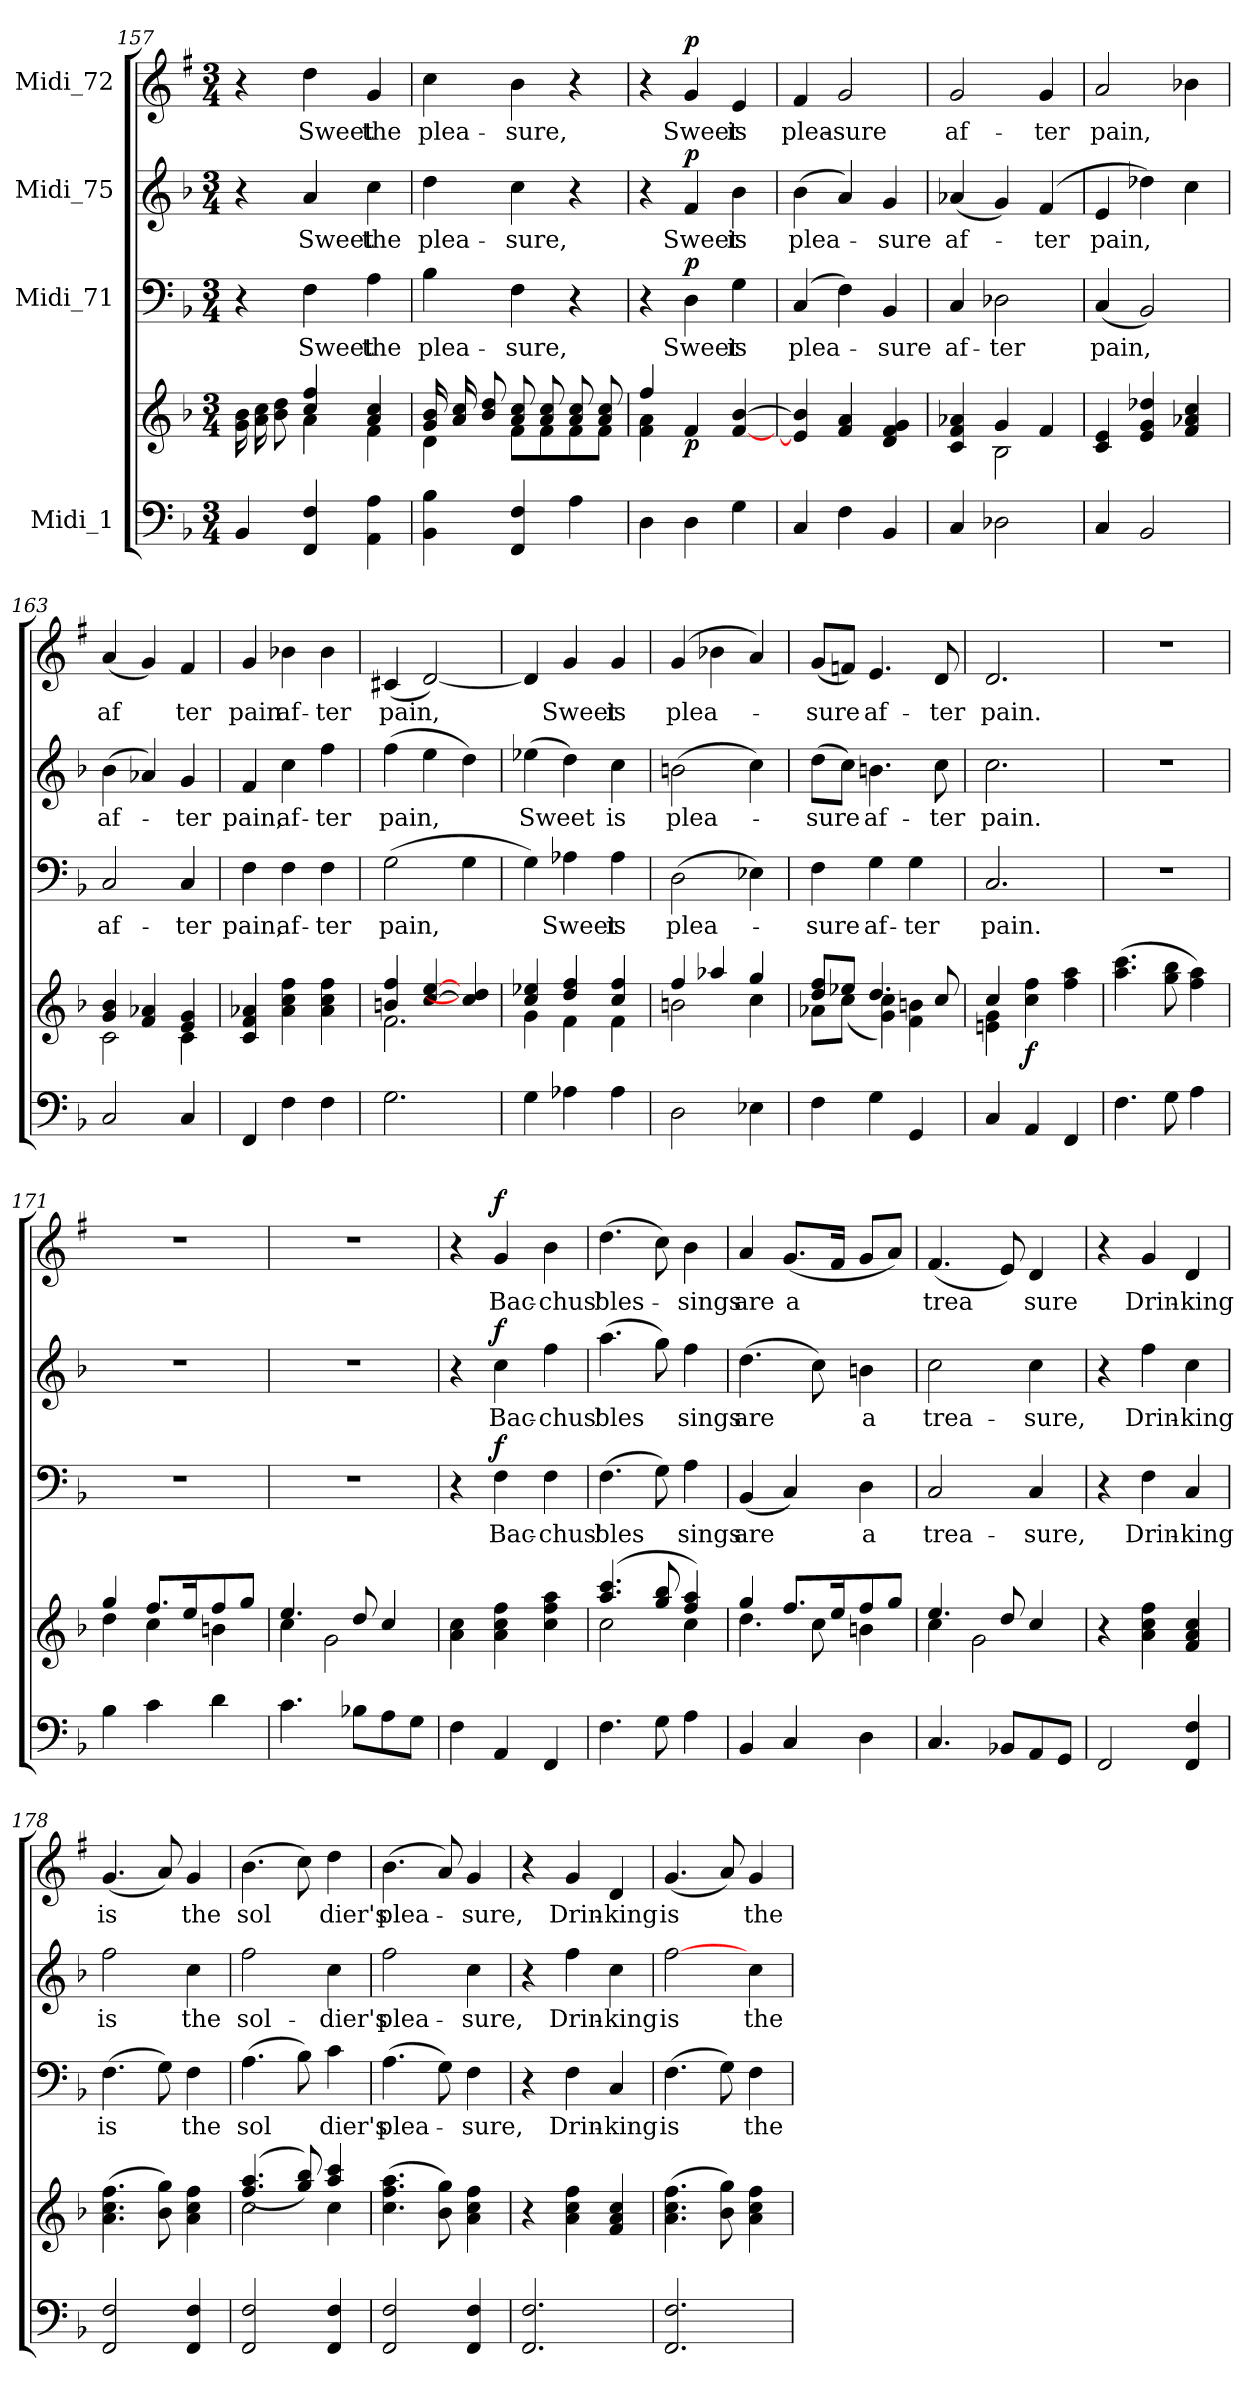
**kern	**kern	**dynam	**kern	**text	**dynam	**kern	**text	**dynam	**kern	**text	**dynam
*part4	*part4	*part4	*part3	*part3	*part3	*part2	*part2	*part2	*part1	*part1	*part1
*staff5	*staff4	*staff4/5	*staff3	*staff3	*staff3	*staff2	*staff2	*staff2	*staff1	*staff1	*staff1
*I"Midi_1	*	*	*I"Midi_71	*	*	*I"Midi_75	*	*	*I"Midi_72	*	*
*clefF4	*clefG2	*	*clefF4	*	*	*clefG2	*	*	*clefG2	*	*
*	*	*	*	*	*	*	*	*	*ITrd1c2	*	*
*k[b-]	*k[b-]	*	*k[b-]	*	*	*k[b-]	*	*	*k[b-]	*	*
*F:	*F:	*	*F:	*	*	*F:	*	*	*F:	*	*
*M3/4	*M3/4	*	*M3/4	*	*	*M3/4	*	*	*M3/4	*	*
=157	=157	=157	=157	=157	=157	=157	=157	=157	=157	=157	=157
*	*^	*	*	*	*	*	*	*	*	*	*
4BB-	16g\ 16b-\LL	4ryy	.	4r	.	.	4r	.	.	4r	.	.
.	16a\ 16cc\	.	.	.	.	.	.	.	.	.	.	.
.	8b-\ 8dd\J	.	.	.	.	.	.	.	.	.	.	.
!	!	!	!	!	!LO:LY:b	!	!	!LO:LY:b	!	!	!LO:LY:b	!
4FF 4F	4cc/ 4ff/	4a\	.	4F	Sweet	.	4a	Sweet	.	4cc	Sweet	.
!	!	!	!	!	!LO:LY:b	!	!	!LO:LY:b	!	!	!LO:LY:b	!
4AA 4A	4a/ 4cc/	4f\	.	4A	the	.	4cc	the	.	4f	the	.
=158	=158	=158	=158	=158	=158	=158	=158	=158	=158	=158	=158	=158
!	!	!	!	!	!LO:LY:b	!	!	!LO:LY:b	!	!	!LO:LY:b	!
4BB- 4B-	16g/ 16b-/LL	4d\	.	4B-	plea-	.	4dd	plea-	.	4b-	plea-	.
.	16a/ 16cc/	.	.	.	.	.	.	.	.	.	.	.
.	8b-/ 8dd/J	.	.	.	.	.	.	.	.	.	.	.
!	!	!	!	!	!LO:LY:b	!	!	!LO:LY:b	!	!	!LO:LY:b	!
4FF 4F	8a/ 8cc/L	8f\L	.	4F	-sure,	.	4cc	-sure,	.	4a	-sure,	.
.	8a/ 8cc/	8f\	.	.	.	.	.	.	.	.	.	.
4A	8a/ 8cc/	8f\	.	4r	.	.	4r	.	.	4r	.	.
.	8a/ 8cc/J	8f\J	.	.	.	.	.	.	.	.	.	.
!!LO:LB:g=z
=159	=159	=159	=159	=159	=159	=159	=159	=159	=159	=159	=159	=159
4D	4ff/	4f\ 4a\	.	4r	.	.	4r	.	.	4r	.	.
!	!	!	!LO:DY:b	!	!LO:LY:b	!LO:DY:a	!	!LO:LY:b	!LO:DY:a	!	!LO:LY:b	!LO:DY:a
4D	4f/	4ryy	p	4D	Sweet	p	4f	Sweet	p	4f	Sweet	p
!	!	!	!	!	!LO:LY:b	!	!	!LO:LY:b	!	!	!LO:LY:b	!
4G	[4f/ [4b-/	4ryy	.	4G	is	.	4b-	is	.	4d	is	.
=160	=160	=160	=160	=160	=160	=160	=160	=160	=160	=160	=160	=160
!	!	!	!	!	!LO:LY:b	!	!	!LO:LY:b	!	!	!LO:LY:b	!
4C	4e/] 4b-/]	2ryy	.	(<4C	plea-	.	(<4b-	plea-	.	4e	plea-	.
!	!	!	!	!	!	!	!	!	!	!	!LO:LY:b	!
4F	4f/ 4a/	.	.	4F)	.	.	4a)	.	.	2f	-sure	.
!	!	!	!	!	!LO:LY:b	!	!	!LO:LY:b	!	!	!	!
4BB-	4d/ 4f/ 4g/	4ryy	.	4BB-	-sure	.	4g	-sure	.	.	.	.
=161	=161	=161	=161	=161	=161	=161	=161	=161	=161	=161	=161	=161
!	!	!	!	!	!LO:LY:b	!	!	!LO:LY:b	!	!	!LO:LY:b	!
4C	4c/ 4f/ 4a-X/	4ryy	.	4C	af-	.	(<4a-X	af-	.	2f	af-	.
!	!	!	!	!	!LO:LY:b	!	!	!	!	!	!	!
2D-X	4g/	2B-\	.	2D-X	-ter	.	4g)	.	.	.	.	.
!	!	!	!	!	!	!	!	!LO:LY:b	!	!	!LO:LY:b	!
.	4f/	.	.	.	.	.	(>4f	-ter	.	4f	-ter	.
=162	=162	=162	=162	=162	=162	=162	=162	=162	=162	=162	=162	=162
!	!	!	!	!	!LO:LY:b	!	!	!LO:LY:b	!	!	!LO:LY:b	!
4C	4c/ 4e/	2ryy	.	(<4C	pain,	.	4e	pain,	.	2g	pain,	.
2BB-	4e/ 4g/ 4dd-X/	.	.	2BB-)	.	.	4dd-X)	.	.	.	.	.
.	4f/ 4a-X/ 4cc/	4ryy	.	.	.	.	4cc	.	.	4a-X	.	.
=163	=163	=163	=163	=163	=163	=163	=163	=163	=163	=163	=163	=163
!	!	!	!	!	!LO:LY:b	!	!	!LO:LY:b	!	!	!LO:LY:b	!
2C	4g/ 4b-/	2c\	.	2C	af-	.	(<4b-	af-	.	(<4g	af	.
.	4f/ 4a-X/	.	.	.	.	.	4a-X)	.	.	4f)	.	.
!	!	!	!	!	!LO:LY:b	!	!	!LO:LY:b	!	!	!LO:LY:b	!
4C	4e/ 4g/	4c\	.	4C	-ter	.	4g	-ter	.	4e	ter	.
=164	=164	=164	=164	=164	=164	=164	=164	=164	=164	=164	=164	=164
!	!	!	!	!	!LO:LY:b	!	!	!LO:LY:b	!	!	!LO:LY:b	!
4FF	4c/ 4f/ 4a-X/	2ryy	.	4F	pain,	.	4f	pain,	.	4f	pain	.
!	!	!	!	!	!LO:LY:b	!	!	!LO:LY:b	!	!	!LO:LY:b	!
4F	4a-\ 4cc\ 4ff\	.	.	4F	af-	.	4cc	af-	.	4a-X	af-	.
!	!	!	!	!	!LO:LY:b	!	!	!LO:LY:b	!	!	!LO:LY:b	!
4F	4a-\ 4cc\ 4ff\	4ryy	.	4F	-ter	.	4ff	-ter	.	4a-	-ter	.
=165	=165	=165	=165	=165	=165	=165	=165	=165	=165	=165	=165	=165
!	!	!	!	!	!LO:LY:b	!	!	!LO:LY:b	!	!	!LO:LY:b	!
2.G	4bn/ 4ff/	2.f\	.	(>2G	pain,	.	(>4ff	pain,	.	(>4Bn	pain,	.
.	[4cc/ [4ee/	.	.	.	.	.	4ee	.	.	[2c)	.	.
.	4cc/] 4dd/]	.	.	4G	.	.	4dd)	.	.	.	.	.
=166	=166	=166	=166	=166	=166	=166	=166	=166	=166	=166	=166	=166
!	!	!	!	!	!	!	!	!LO:LY:b	!	!	!	!
4G	4cc/ 4ee-X/	4g\	.	4G)	.	.	(>4ee-X	Sweet	.	4c]	.	.
!	!	!	!	!	!LO:LY:b	!	!	!	!	!	!LO:LY:b	!
4A-X	4dd/ 4ff/	4f\	.	4A-X	Sweet	.	4dd)	.	.	4f	Sweet	.
!	!	!	!	!	!LO:LY:b	!	!	!LO:LY:b	!	!	!LO:LY:b	!
4A-	4cc/ 4ff/	4f\	.	4A-	is	.	4cc	is	.	4f	is	.
=167	=167	=167	=167	=167	=167	=167	=167	=167	=167	=167	=167	=167
!	!	!	!	!	!LO:LY:b	!	!	!LO:LY:b	!	!	!LO:LY:b	!
2D	4ff/	2bn\	.	(>2D	plea-	.	(>2bn	plea-	.	(<4f	plea-	.
.	4aa-X/	.	.	.	.	.	.	.	.	4a-X	.	.
4E-X	4gg/	4cc\	.	4E-X)	.	.	4cc)	.	.	4g)	.	.
!!LO:LB:g=z
=168	=168	=168	=168	=168	=168	=168	=168	=168	=168	=168	=168	=168
!	!	!	!	!	!LO:LY:b	!	!	!LO:LY:b	!	!	!LO:LY:b	!
4F	8dd/ 8ff/L	8a-X\L	.	4F	-sure	.	(>8ddL	-sure	.	(<8fL	-sure	.
.	8ee-X/J	(<8cc\J	.	.	.	.	8ccJ)	.	.	8e-XJ)	.	.
!	!	!	!	!	!LO:LY:b	!	!	!LO:LY:b	!	!	!LO:LY:b	!
4G	4.dd/	4g\ 4cc\)	.	4G	af-	.	4.bn	af-	.	4.d	af-	.
!	!	!	!	!	!LO:LY:b	!	!	!	!	!	!	!
4GG	.	4f\ 4bn\	.	4G	-ter	.	.	.	.	.	.	.
!	!	!	!	!	!	!	!	!LO:LY:b	!	!	!LO:LY:b	!
.	8cc/	.	.	.	.	.	8cc	-ter	.	8c	-ter	.
=169	=169	=169	=169	=169	=169	=169	=169	=169	=169	=169	=169	=169
!	!	!	!	!	!LO:LY:b	!	!	!LO:LY:b	!	!	!LO:LY:b	!
4C	4cc/	4en\ 4g\	.	2.C	pain.	.	2.cc	pain.	.	2.c	pain.	.
!	!	!	!LO:DY:b	!	!	!	!	!	!	!	!	!
4AA	4cc\ 4ff\	4ryy	f	.	.	.	.	.	.	.	.	.
4FF	4ff\ 4aa\	4ryy	.	.	.	.	.	.	.	.	.	.
=170	=170	=170	=170	=170	=170	=170	=170	=170	=170	=170	=170	=170
!	!	!	!	!LO:N:vis=1	!	!	!LO:N:vis=1	!	!	!LO:N:vis=1	!	!
4.F	(>4.aa\ 4.ccc\	2ryy	.	2.r	.	.	2.r	.	.	2.r	.	.
8G	8gg\ 8bb-\	.	.	.	.	.	.	.	.	.	.	.
4A	4ff\ 4aa\)	4ryy	.	.	.	.	.	.	.	.	.	.
=171	=171	=171	=171	=171	=171	=171	=171	=171	=171	=171	=171	=171
!	!	!	!	!LO:N:vis=1	!	!	!LO:N:vis=1	!	!	!LO:N:vis=1	!	!
4B-	4gg/	4dd\	.	2.r	.	.	2.r	.	.	2.r	.	.
4c	8.ff/L	4cc\	.	.	.	.	.	.	.	.	.	.
.	16ee/	.	.	.	.	.	.	.	.	.	.	.
4d	8ff/	4bn\	.	.	.	.	.	.	.	.	.	.
.	8gg/J	.	.	.	.	.	.	.	.	.	.	.
=172	=172	=172	=172	=172	=172	=172	=172	=172	=172	=172	=172	=172
!	!	!	!	!LO:N:vis=1	!	!	!LO:N:vis=1	!	!	!LO:N:vis=1	!	!
4.c	4.ee/	4cc\	.	2.r	.	.	2.r	.	.	2.r	.	.
.	.	2g\	.	.	.	.	.	.	.	.	.	.
8B-XL	8dd/	.	.	.	.	.	.	.	.	.	.	.
8A	4cc/	.	.	.	.	.	.	.	.	.	.	.
8GJ	.	.	.	.	.	.	.	.	.	.	.	.
=173	=173	=173	=173	=173	=173	=173	=173	=173	=173	=173	=173	=173
4F	4a\ 4cc\	2ryy	.	4r	.	.	4r	.	.	4r	.	.
!	!	!	!	!	!LO:LY:b	!LO:DY:b	!	!LO:LY:b	!LO:DY:b	!	!LO:LY:b	!LO:DY:b
4AA	4a\ 4cc\ 4ff\	.	.	4F	Bac-	f	4cc	Bac-	f	4f	Bac-	f
!	!	!	!	!	!LO:LY:b	!	!	!LO:LY:b	!	!	!LO:LY:b	!
4FF	4cc\ 4ff\ 4aa\	4ryy	.	4F	-chus'	.	4ff	-chus'	.	4a	-chus'	.
=174	=174	=174	=174	=174	=174	=174	=174	=174	=174	=174	=174	=174
!	!	!	!	!	!LO:LY:b	!	!	!LO:LY:b	!	!	!LO:LY:b	!
4.F	(>4.aa/ 4.ccc/	2cc\	.	(>4.F	bles	.	(>4.aa	bles	.	(>4.cc	bles-	.
8G	8gg/ 8bb-/	.	.	8G)	.	.	8gg)	.	.	8b-)	.	.
!	!	!	!	!	!LO:LY:b	!	!	!LO:LY:b	!	!	!LO:LY:b	!
4A	4ff/ 4aa/)	4cc\	.	4A	sings	.	4ff	sings	.	4a	-sings	.
=175	=175	=175	=175	=175	=175	=175	=175	=175	=175	=175	=175	=175
!	!	!	!	!	!LO:LY:b	!	!	!LO:LY:b	!	!	!LO:LY:b	!
4BB-	4gg/	4.dd\	.	(<4BB-	are	.	(>4.dd	are	.	4g	are	.
!	!	!	!	!	!	!	!	!	!	!	!LO:LY:b	!
4C	8.ff/L	.	.	4C)	.	.	.	.	.	(<8.fL	a	.
.	.	8cc\	.	.	.	.	8cc)	.	.	.	.	.
.	16ee/	.	.	.	.	.	.	.	.	16eJ	.	.
!	!	!	!	!	!LO:LY:b	!	!	!LO:LY:b	!	!	!	!
4D	8ff/	4bn\	.	4D	a	.	4bn	a	.	8fL	.	.
.	8gg/J	.	.	.	.	.	.	.	.	8gJ)	.	.
=176	=176	=176	=176	=176	=176	=176	=176	=176	=176	=176	=176	=176
!	!	!	!	!	!LO:LY:b	!	!	!LO:LY:b	!	!	!LO:LY:b	!
4.C	4.ee/	4cc\	.	2C	trea-	.	2cc	trea-	.	(<4.e	trea	.
.	.	2g\	.	.	.	.	.	.	.	.	.	.
8BB-XL	8dd/	.	.	.	.	.	.	.	.	8d)	.	.
!	!	!	!	!	!LO:LY:b	!	!	!LO:LY:b	!	!	!LO:LY:b	!
8AA	4cc/	.	.	4C	-sure,	.	4cc	-sure,	.	4c	sure	.
8GGJ	.	.	.	.	.	.	.	.	.	.	.	.
!!LO:LB:g=z
=177	=177	=177	=177	=177	=177	=177	=177	=177	=177	=177	=177	=177
*^	*	*	*	*	*	*	*	*	*	*	*	*
!	!LO:N:vis=1	!	!	!	!	!	!	!	!	!	!	!	!
2FF	2.ryy	4r	2ryy	.	4r	.	.	4r	.	.	4r	.	.
!	!	!	!	!	!	!LO:LY:b	!	!	!LO:LY:b	!	!	!LO:LY:b	!
.	.	4a\ 4cc\ 4ff\	.	.	4F	Drin-	.	4ff	Drin-	.	4f	Drin-	.
!	!	!	!	!	!	!LO:LY:b	!	!	!LO:LY:b	!	!	!LO:LY:b	!
4FF 4F	.	4f/ 4a/ 4cc/	4ryy	.	4C	-king	.	4cc	-king	.	4c	-king	.
=178	=178	=178	=178	=178	=178	=178	=178	=178	=178	=178	=178	=178	=178
!	!LO:N:vis=1	!	!	!	!	!LO:LY:b	!	!	!LO:LY:b	!	!	!LO:LY:b	!
2FF 2F	2.ryy	(>4.a\ 4.cc\ 4.ff\	2ryy	.	(>4.F	is	.	2ff	is	.	(<4.f	is	.
.	.	8b-\ 8gg\)	.	.	8G)	.	.	.	.	.	8g)	.	.
!	!	!	!	!	!	!LO:LY:b	!	!	!LO:LY:b	!	!	!LO:LY:b	!
4FF 4F	.	4a\ 4cc\ 4ff\	4ryy	.	4F	the	.	4cc	the	.	4f	the	.
=179	=179	=179	=179	=179	=179	=179	=179	=179	=179	=179	=179	=179	=179
!	!LO:N:vis=1	!	!	!	!	!LO:LY:b	!	!	!LO:LY:b	!	!	!LO:LY:b	!
2FF 2F	2.ryy	(>(>4.ff/ 4.aa/	2cc\	.	(>4.A	sol	.	2ff	sol-	.	(<4.a	sol	.
.	.	8gg/ 8bb-/))	.	.	8B-)	.	.	.	.	.	8b-)	.	.
!	!	!	!	!	!	!LO:LY:b	!	!	!LO:LY:b	!	!	!LO:LY:b	!
4FF 4F	.	4aa/ 4ccc/	4cc\	.	4c	dier's	.	4cc	-dier's	.	4cc	dier's	.
=180	=180	=180	=180	=180	=180	=180	=180	=180	=180	=180	=180	=180	=180
!	!LO:N:vis=1	!	!	!	!	!LO:LY:b	!	!	!LO:LY:b	!	!	!LO:LY:b	!
2FF 2F	2.ryy	(>4.cc\ 4.ff\ 4.aa\	2ryy	.	(>4.A	plea-	.	2ff	plea-	.	(<4.a	plea-	.
.	.	8b-\ 8gg\)	.	.	8G)	.	.	.	.	.	8g)	.	.
!	!	!	!	!	!	!LO:LY:b	!	!	!LO:LY:b	!	!	!LO:LY:b	!
4FF 4F	.	4a\ 4cc\ 4ff\	4ryy	.	4F	-sure,	.	4cc	-sure,	.	4f	-sure,	.
=181	=181	=181	=181	=181	=181	=181	=181	=181	=181	=181	=181	=181	=181
2.FF 2.F	2ryy	4r	2ryy	.	4r	.	.	4r	.	.	4r	.	.
!	!	!	!	!	!	!LO:LY:b	!	!	!LO:LY:b	!	!	!LO:LY:b	!
.	.	4a\ 4cc\ 4ff\	.	.	4F	Drin-	.	4ff	Drin-	.	4f	Drin-	.
!	!	!	!	!	!	!LO:LY:b	!	!	!LO:LY:b	!	!	!LO:LY:b	!
.	4ryy	4f/ 4a/ 4cc/	4ryy	.	4C	-king	.	4cc	-king	.	4c	-king	.
=182	=182	=182	=182	=182	=182	=182	=182	=182	=182	=182	=182	=182	=182
!	!	!	!	!	!	!LO:LY:b	!	!	!LO:LY:b	!	!	!LO:LY:b	!
2.FF 2.F	2ryy	(>4.a\ 4.cc\ 4.ff\	2ryy	.	(>4.F	is	.	[2ff	is	.	(<4.f	is	.
.	.	8b-\ 8gg\)	.	.	8G)	.	.	.	.	.	8g)	.	.
!	!	!	!	!	!	!LO:LY:b	!	!	!LO:LY:b	!	!	!LO:LY:b	!
.	4ryy	4a\ 4cc\ 4ff\	4ryy	.	4F	the	.	4cc	the	.	4f	the	.
*v	*v	*	*	*	*	*	*	*	*	*	*	*	*
*	*v	*v	*	*	*	*	*	*	*	*	*	*
=	=	=	=	=	=	=	=	=	=	=	=
*-	*-	*-	*-	*-	*-	*-	*-	*-	*-	*-	*-
